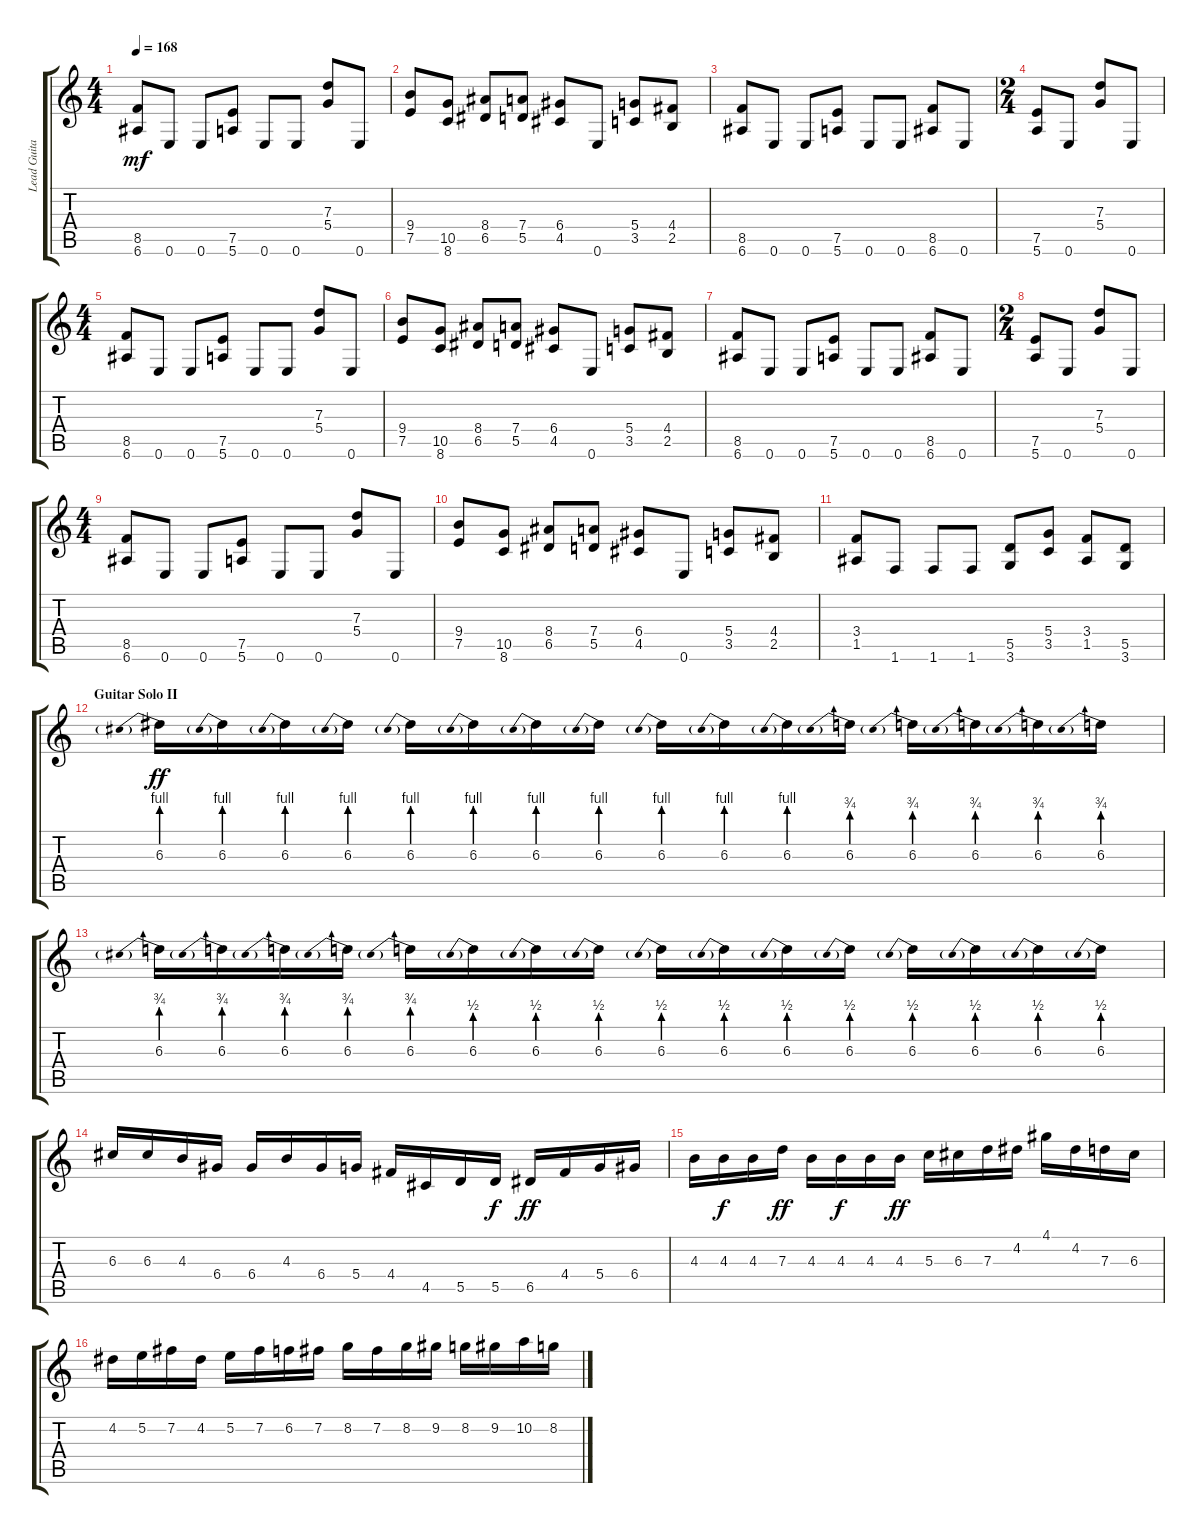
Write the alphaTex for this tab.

\track ("Lead Guitar I (Dave Mustaine)" "Lead Guita") {instrument distortionguitar}
\staff {score tabs}
\tuning (E4 B3 G3 D3 A2 E2) {hide}
\ts (4 4)
\tempo 168
\clef g2
\ks c
(8.5 6.6).8{dy mf} 0.6.8 0.6.8 (7.5 5.6).8 0.6.8 0.6.8 (7.3 5.4).8 0.6.8 |
(9.4 7.5).8 (10.5 8.6).8 (8.4 6.5).8 (7.4 5.5).8 (6.4 4.5).8 0.6.8 (5.4 3.5).8 (4.4 2.5).8 |
(8.5 6.6).8 0.6.8 0.6.8 (7.5 5.6).8 0.6.8 0.6.8 (8.5 6.6).8 0.6.8 |
\ts (2 4)
(7.5 5.6).8 0.6.8 (7.3 5.4).8 0.6.8 |
\ts (4 4)
(8.5 6.6).8 0.6.8 0.6.8 (7.5 5.6).8 0.6.8 0.6.8 (7.3 5.4).8 0.6.8 |
(9.4 7.5).8 (10.5 8.6).8 (8.4 6.5).8 (7.4 5.5).8 (6.4 4.5).8 0.6.8 (5.4 3.5).8 (4.4 2.5).8 |
(8.5 6.6).8 0.6.8 0.6.8 (7.5 5.6).8 0.6.8 0.6.8 (8.5 6.6).8 0.6.8 |
\ts (2 4)
(7.5 5.6).8 0.6.8 (7.3 5.4).8 0.6.8 |
\ts (4 4)
(8.5 6.6).8 0.6.8 0.6.8 (7.5 5.6).8 0.6.8 0.6.8 (7.3 5.4).8 0.6.8 |
(9.4 7.5).8 (10.5 8.6).8 (8.4 6.5).8 (7.4 5.5).8 (6.4 4.5).8 0.6.8 (5.4 3.5).8 (4.4 2.5).8 |
(3.4 1.5).8 1.6.8 1.6.8 1.6.8 (5.5 3.6).8 (5.4 3.5).8 (3.4 1.5).8 (5.5 3.6).8 |
\section ("" "Guitar Solo II")
6.3{be (prebend 0 4 60 4)}.16{dy ff} 6.3{be (prebend 0 4 60 4)}.16 6.3{be (prebend 0 4 60 4)}.16 6.3{be (prebend 0 4 60 4)}.16 6.3{be (prebend 0 4 60 4)}.16 6.3{be (prebend 0 4 60 4)}.16 6.3{be (prebend 0 4 60 4)}.16 6.3{be (prebend 0 4 60 4)}.16 6.3{be (prebend 0 4 60 4)}.16 6.3{be (prebend 0 4 60 4)}.16 6.3{be (prebend 0 4 60 4)}.16 6.3{be (prebend 0 3 60 3)}.16 6.3{be (prebend 0 3 60 3)}.16 6.3{be (prebend 0 3 60 3)}.16 6.3{be (prebend 0 3 60 3)}.16 6.3{be (prebend 0 3 60 3)}.16 |
6.3{be (prebend 0 3 60 3)}.16 6.3{be (prebend 0 3 60 3)}.16 6.3{be (prebend 0 3 60 3)}.16 6.3{be (prebend 0 3 60 3)}.16 6.3{be (prebend 0 3 60 3)}.16 6.3{be (prebend 0 2 60 2)}.16 6.3{be (prebend 0 2 60 2)}.16 6.3{be (prebend 0 2 60 2)}.16 6.3{be (prebend 0 2 60 2)}.16 6.3{be (prebend 0 2 60 2)}.16 6.3{be (prebend 0 2 60 2)}.16 6.3{be (prebend 0 2 60 2)}.16 6.3{be (prebend 0 2 60 2)}.16 6.3{be (prebend 0 2 60 2)}.16 6.3{be (prebend 0 2 60 2)}.16 6.3{be (prebend 0 2 60 2)}.16 |
6.3.16 6.3.16 4.3.16 6.4.16 6.4.16 4.3.16 6.4.16 5.4.16 4.4.16 4.5.16 5.5.16 5.5.16{dy f} 6.5.16{dy ff} 4.4.16 5.4.16 6.4.16 |
4.3.16 4.3.16{dy f} 4.3.16 7.3.16{dy ff} 4.3.16 4.3.16{dy f} 4.3.16 4.3.16{dy ff} 5.3.16 6.3.16 7.3.16 4.2.16 4.1.16 4.2.16 7.3.16 6.3.16 |
4.2.16 5.2.16 7.2.16 4.2.16 5.2.16 7.2.16 6.2.16 7.2.16 8.2.16 7.2.16 8.2.16 9.2.16 8.2.16 9.2.16 10.2.16 8.2.16
